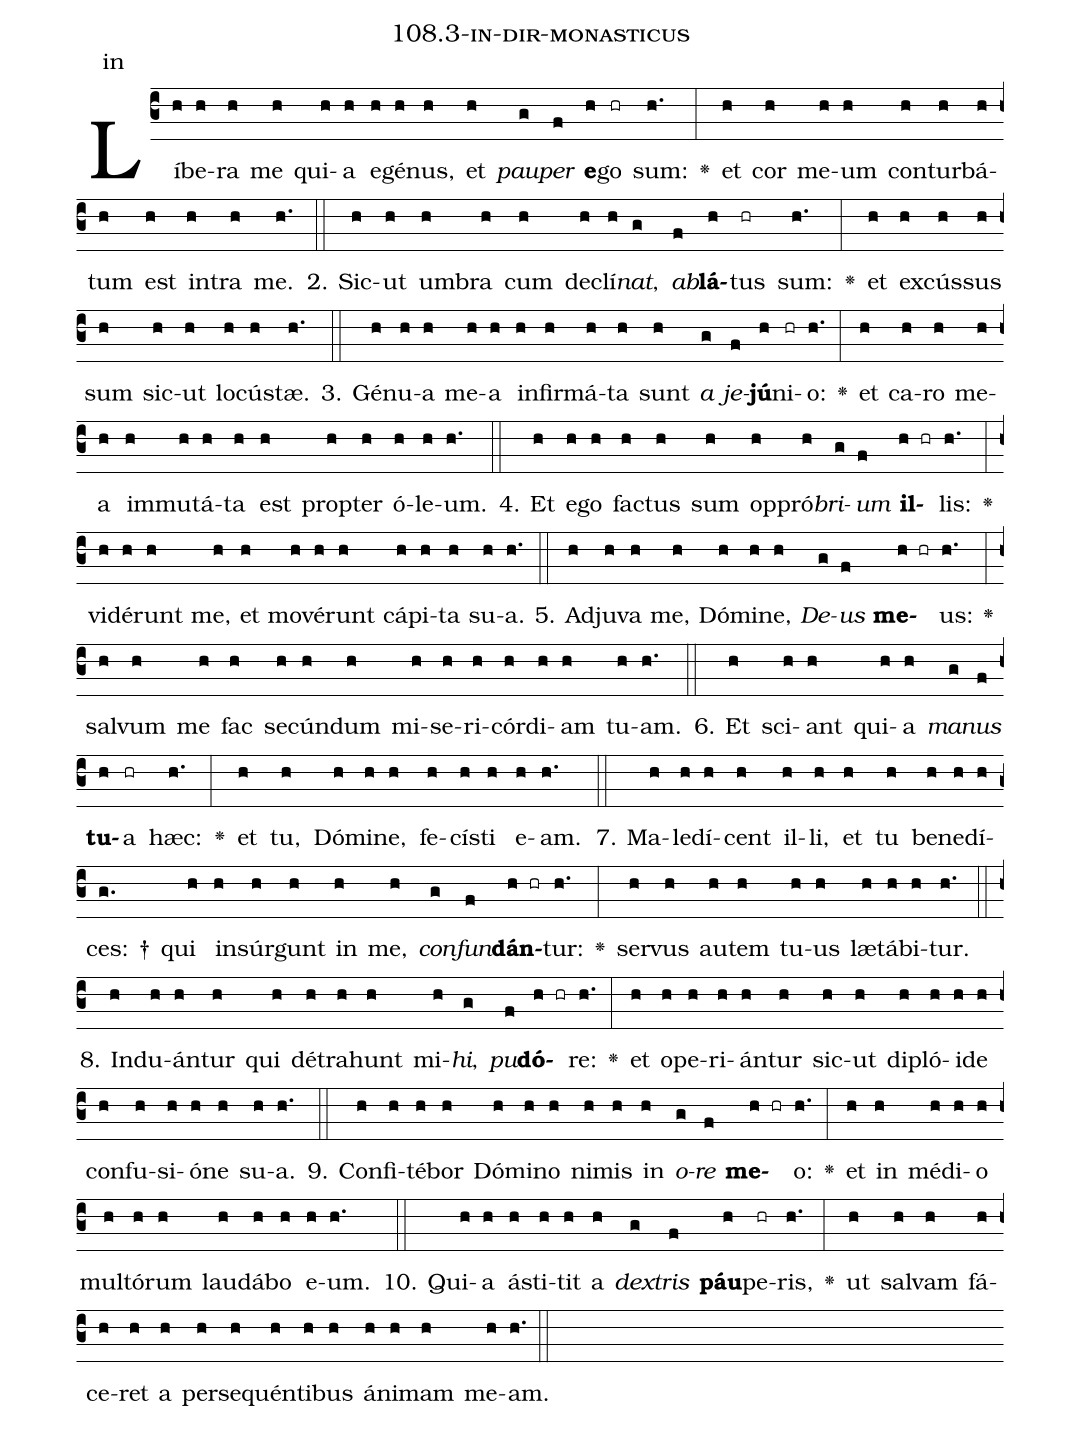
name: 108.3-in-dir-monasticus;
annotation: in;
%%
(c3)Lí(h)be(h)ra(h) me(h) qui(h)a(h) e(h)gé(h)nus,(h) et(h) <i>pau</i>(g)<i>per</i>(f) <b>e</b>(h)go(hr) sum:(h.) <v>\greheightstar</v>(:) et(h) cor(h) me(h)um(h) con(h)tur(h)bá(h)tum(h) est(h) in(h)tra(h) me.(h.) (::)
2. Sic(h)ut(h) um(h)bra(h) cum(h) de(h)clí(h)<i>nat</i>,(g) <i>ab</i>(f)<b>lá</b>(h)tus(hr) sum:(h.) <v>\greheightstar</v>(:) et(h) ex(h)cús(h)sus(h) sum(h) sic(h)ut(h) lo(h)cús(h)tæ.(h.) (::)
3. Gé(h)nu(h)a(h) me(h)a(h) in(h)fir(h)má(h)ta(h) sunt(h) <i>a</i>(g) <i>je</i>(f)<b>jú</b>(h)ni(hr)o:(h.) <v>\greheightstar</v>(:) et(h) ca(h)ro(h) me(h)a(h) im(h)mu(h)tá(h)ta(h) est(h) prop(h)ter(h) ó(h)le(h)um.(h.) (::)
4. Et(h) e(h)go(h) fac(h)tus(h) sum(h) op(h)pró(h)<i>bri</i>(g)<i>um</i>(f) <b>il</b>(h hr)lis:(h.) <v>\greheightstar</v>(:) vi(h)dé(h)runt(h) me,(h) et(h) mo(h)vé(h)runt(h) cá(h)pi(h)ta(h) su(h)a.(h.) (::)
5. Ad(h)ju(h)va(h) me,(h) Dó(h)mi(h)ne,(h) <i>De</i>(g)<i>us</i>(f) <b>me</b>(h hr)us:(h.) <v>\greheightstar</v>(:) sal(h)vum(h) me(h) fac(h) se(h)cún(h)dum(h) mi(h)se(h)ri(h)cór(h)di(h)am(h) tu(h)am.(h.) (::)
6. Et(h) sci(h)ant(h) qui(h)a(h) <i>ma</i>(g)<i>nus</i>(f) <b>tu</b>(h)a(hr) hæc:(h.) <v>\greheightstar</v>(:) et(h) tu,(h) Dó(h)mi(h)ne,(h) fe(h)cís(h)ti(h) e(h)am.(h.) (::)
7. Ma(h)le(h)dí(h)cent(h) il(h)li,(h) et(h) tu(h) be(h)ne(h)dí(h)ces: †(g.) qui(h) in(h)súr(h)gunt(h) in(h) me,(h) <i>con</i>(g)<i>fun</i>(f)<b>dán</b>(h hr)tur:(h.) <v>\greheightstar</v>(:) ser(h)vus(h) au(h)tem(h) tu(h)us(h) læ(h)tá(h)bi(h)tur.(h.) (::)
8. Ind(h)u(h)án(h)tur(h) qui(h) dé(h)tra(h)hunt(h) mi(h)<i>hi</i>,(g) <i>pu</i>(f)<b>dó</b>(h hr)re:(h.) <v>\greheightstar</v>(:) et(h) o(h)pe(h)ri(h)án(h)tur(h) sic(h)ut(h) di(h)pló(h)i(h)de(h) con(h)fu(h)si(h)ó(h)ne(h) su(h)a.(h.) (::)
9. Con(h)fi(h)té(h)bor(h) Dó(h)mi(h)no(h) ni(h)mis(h) in(h) <i>o</i>(g)<i>re</i>(f) <b>me</b>(h hr)o:(h.) <v>\greheightstar</v>(:) et(h) in(h) mé(h)di(h)o(h) mul(h)tó(h)rum(h) lau(h)dá(h)bo(h) e(h)um.(h.) (::)
10. Qui(h)a(h) á(h)sti(h)tit(h) a(h) <i>dex</i>(g)<i>tris</i>(f) <b>páu</b>(h)pe(hr)ris,(h.) <v>\greheightstar</v>(:) ut(h) sal(h)vam(h) fá(h)ce(h)ret(h) a(h) per(h)se(h)quén(h)ti(h)bus(h) á(h)ni(h)mam(h) me(h)am.(h.) (::)
